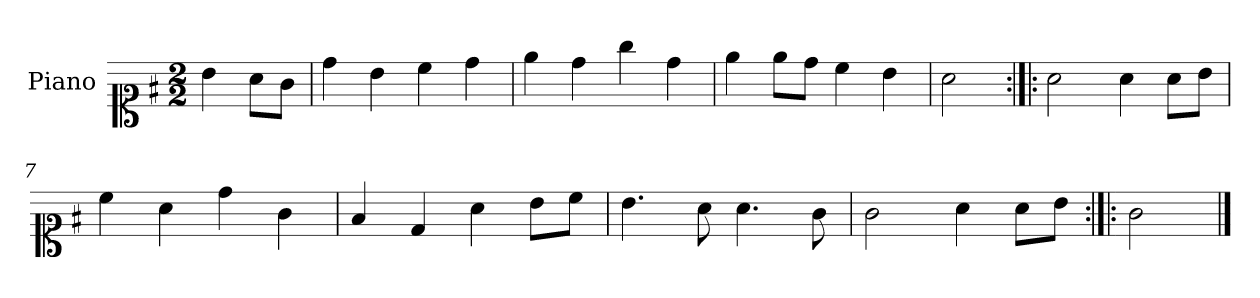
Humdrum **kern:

**kern
*part1
*staff1
*I"Piano
*I'Pno.
*clefC1
*k[f#]
*M2/2
=1
4b\
8a\L
8g\J
=2
4dd\
4b\
4cc\
4dd\
=3
4ee\
4dd\
4gg\
4dd\
=4
4ee\
8ee\L
8dd\J
4cc\
4b\
=5
2a\
=6:|!|:
2a\
4a\
8a\L
8b\J
=7
4cc\
4a\
4dd\
4g\
!!LO:LB:g=z
=8
4f#/
4d/
4a\
8b\L
8cc\J
=9
4.b\
8a\
4.a\
8g\
=10
2g\
4a\
8a\L
8b\J
=11:|!|:
2g\
==
*-
